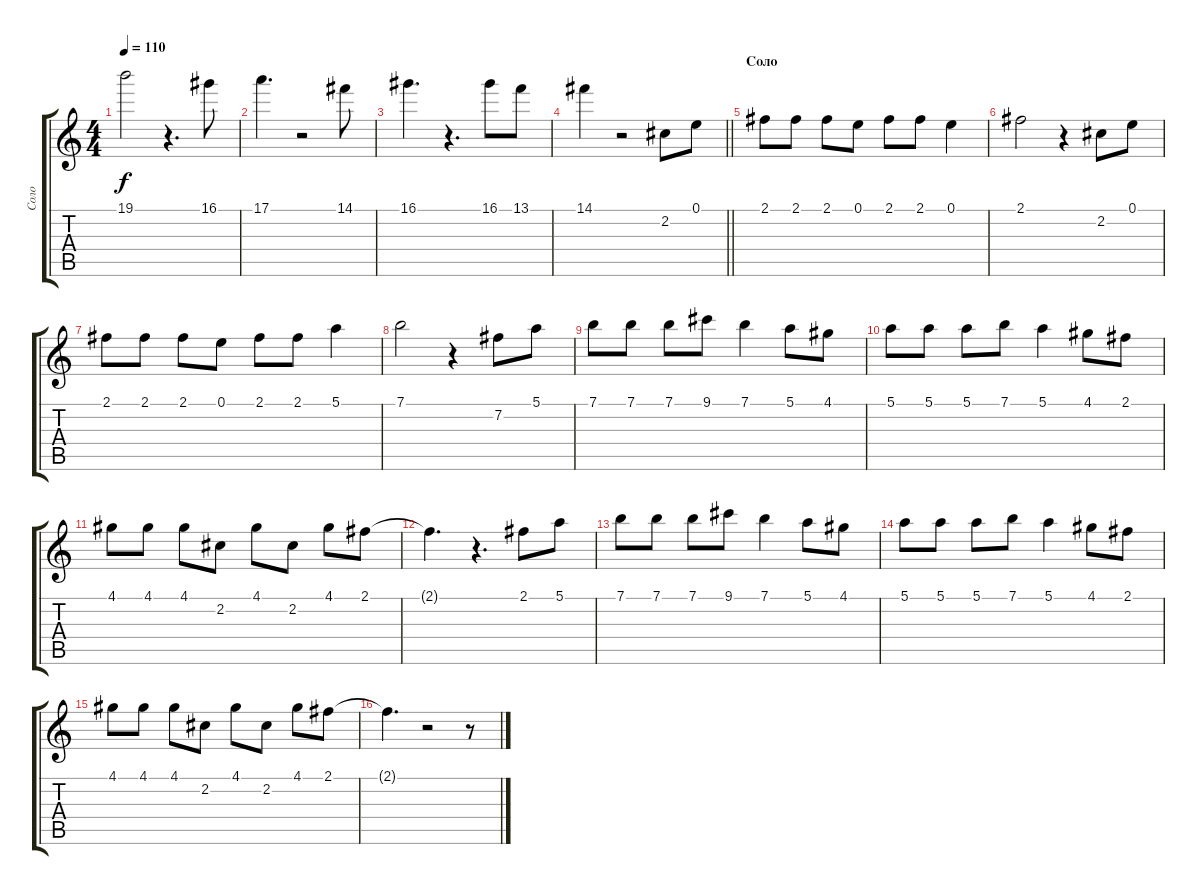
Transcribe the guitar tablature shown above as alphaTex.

\track ("Соло" "Соло") {instrument distortionguitar}
\staff {score tabs}
\tuning (E4 B3 G3 D3 A2 E2) {hide}
\ts (4 4)
\tempo 110
\clef g2
\ks c
19.1.2{dy f} r.4{d} 16.1.8 |
17.1.4{d} r.2 14.1.8 |
16.1.4{d} r.4{d} 16.1.8 13.1.8 |
\barLineRight lightlight
14.1.4 r.2 2.2.8 0.1.8 |
\section ("" "Соло")
2.1.8 2.1.8 2.1.8 0.1.8 2.1.8 2.1.8 0.1.4 |
2.1.2 r.4 2.2.8 0.1.8 |
2.1.8 2.1.8 2.1.8 0.1.8 2.1.8 2.1.8 5.1.4 |
7.1.2 r.4 7.2.8 5.1.8 |
7.1.8 7.1.8 7.1.8 9.1.8 7.1.4 5.1.8 4.1.8 |
5.1.8 5.1.8 5.1.8 7.1.8 5.1.4 4.1.8 2.1.8 |
4.1.8 4.1.8 4.1.8 2.2.8 4.1.8 2.2.8 4.1.8 2.1.8 |
2.1{t}.4{d} r.4{d} 2.1.8 5.1.8 |
7.1.8 7.1.8 7.1.8 9.1.8 7.1.4 5.1.8 4.1.8 |
5.1.8 5.1.8 5.1.8 7.1.8 5.1.4 4.1.8 2.1.8 |
4.1.8 4.1.8 4.1.8 2.2.8 4.1.8 2.2.8 4.1.8 2.1.8 |
2.1{t}.4{d} r.2 r.8
